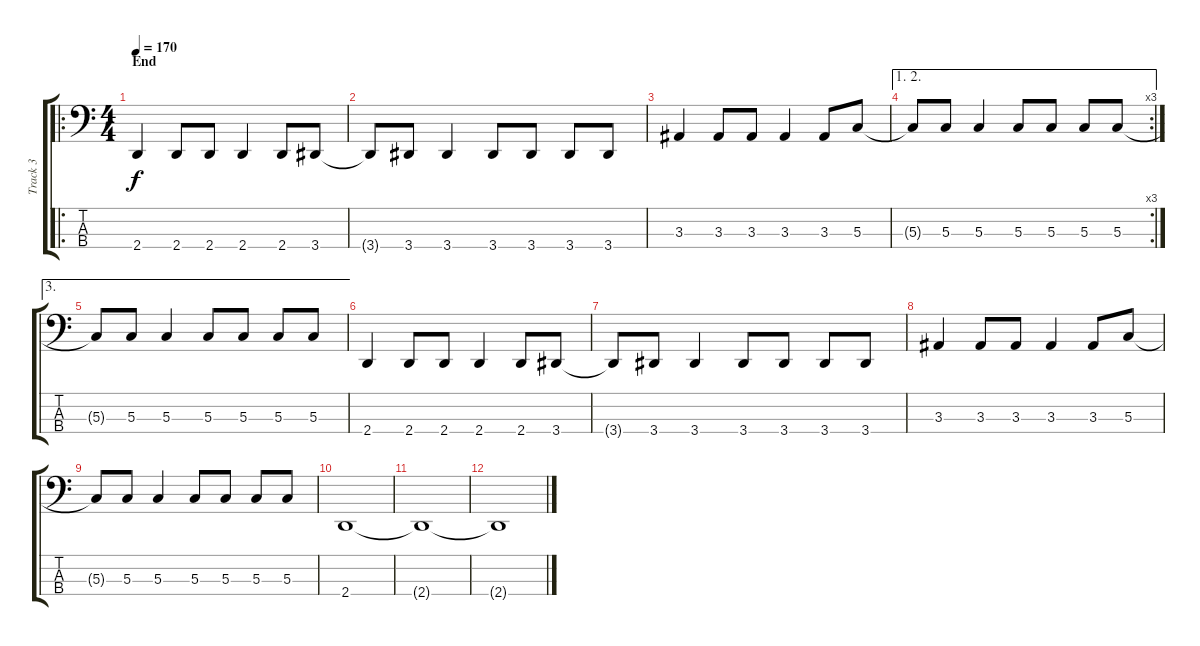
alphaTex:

\track ("Track 3" "Track 3") {instrument electricbassfinger}
\staff {score tabs}
\tuning (F2 C2 G1 C1) {hide}
\ro
\ts (4 4)
\section ("" "End")
\tempo 170
\clef f4
\ks c
2.4.4{dy f} 2.4.8 2.4.8 2.4.4 2.4.8 3.4.8 |
3.4{t}.8 3.4.8 3.4.4 3.4.8 3.4.8 3.4.8 3.4.8 |
3.3.4 3.3.8 3.3.8 3.3.4 3.3.8 5.3.8 |
\ae (1 2)
\rc 3
5.3{t}.8 5.3.8 5.3.4 5.3.8 5.3.8 5.3.8 5.3.8 |
\ae 3
5.3{t}.8 5.3.8 5.3.4 5.3.8 5.3.8 5.3.8 5.3.8 |
2.4.4 2.4.8 2.4.8 2.4.4 2.4.8 3.4.8 |
3.4{t}.8 3.4.8 3.4.4 3.4.8 3.4.8 3.4.8 3.4.8 |
3.3.4 3.3.8 3.3.8 3.3.4 3.3.8 5.3.8 |
5.3{t}.8 5.3.8 5.3.4 5.3.8 5.3.8 5.3.8 5.3.8 |
2.4.1 |
2.4{t}.1 |
2.4{t}.1
